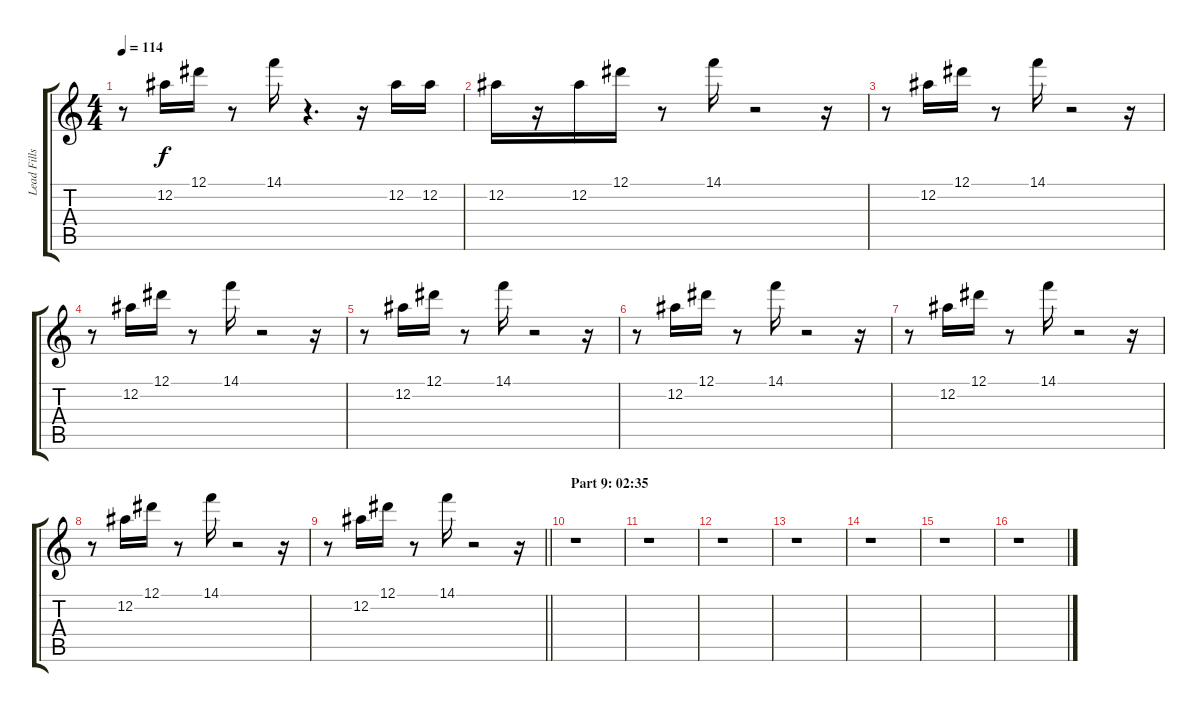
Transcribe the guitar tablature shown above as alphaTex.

\track ("Lead Fills (Distortion)" "Lead Fills") {instrument overdrivenguitar}
\staff {score tabs}
\tuning (Eb4 Bb3 G3 Db3 Ab2 Eb2) {hide}
\ts (4 4)
\tempo 114
\clef g2
\ks c
r.8{dy f} 12.2.16 12.1.16 r.8 14.1.16 r.4{d} r.16 12.2.16 12.2.16 |
12.2.16 r.16 12.2.16 12.1.16 r.8 14.1.16 r.2 r.16 |
r.8 12.2.16 12.1.16 r.8 14.1.16 r.2 r.16 |
r.8 12.2.16 12.1.16 r.8 14.1.16 r.2 r.16 |
r.8 12.2.16 12.1.16 r.8 14.1.16 r.2 r.16 |
r.8 12.2.16 12.1.16 r.8 14.1.16 r.2 r.16 |
r.8 12.2.16 12.1.16 r.8 14.1.16 r.2 r.16 |
r.8 12.2.16 12.1.16 r.8 14.1.16 r.2 r.16 |
\barLineRight lightlight
r.8 12.2.16 12.1.16 r.8 14.1.16 r.2 r.16 |
\section ("" "Part 9: 02:35")
r.1 |
r.1 |
r.1 |
r.1 |
r.1 |
r.1 |
r.1
